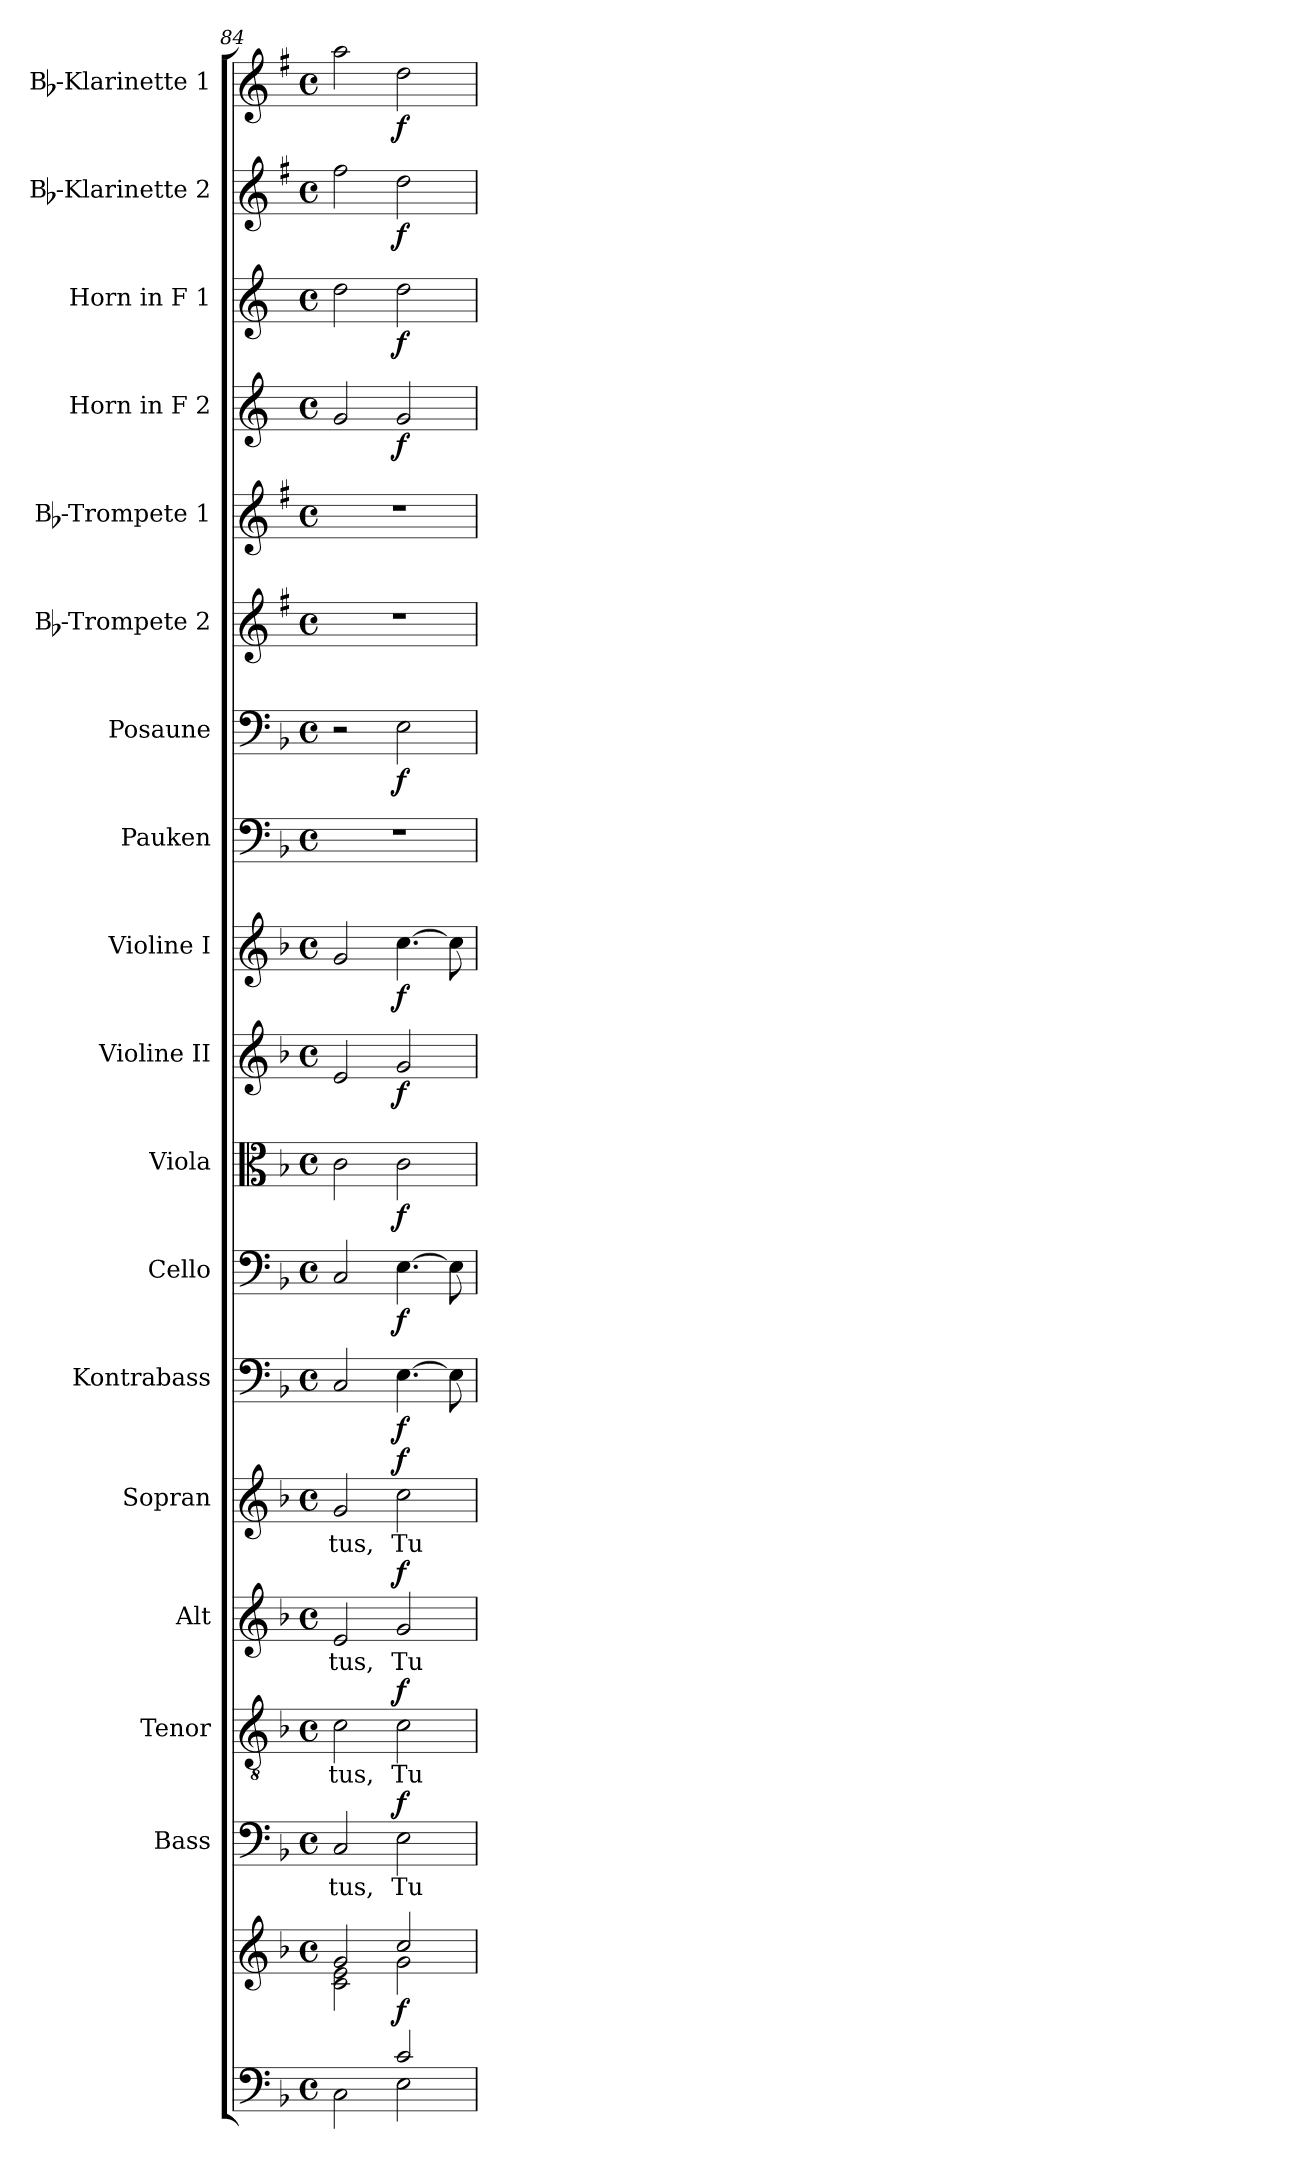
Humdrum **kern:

**kern	**kern	**dynam	**kern	**text	**dynam	**kern	**text	**dynam	**kern	**text	**dynam	**kern	**text	**dynam	**kern	**dynam	**kern	**dynam	**kern	**dynam	**kern	**dynam	**kern	**dynam	**kern	**kern	**dynam	**kern	**kern	**kern	**dynam	**kern	**dynam	**kern	**dynam	**kern	**dynam
*part18	*part18	*part18	*part17	*part17	*part17	*part16	*part16	*part16	*part15	*part15	*part15	*part14	*part14	*part14	*part13	*part13	*part12	*part12	*part11	*part11	*part10	*part10	*part9	*part9	*part8	*part7	*part7	*part6	*part5	*part4	*part4	*part3	*part3	*part2	*part2	*part1	*part1
*staff19	*staff18	*staff18/19	*staff17	*staff17	*staff17	*staff16	*staff16	*staff16	*staff15	*staff15	*staff15	*staff14	*staff14	*staff14	*staff13	*staff13	*staff12	*staff12	*staff11	*staff11	*staff10	*staff10	*staff9	*staff9	*staff8	*staff7	*staff7	*staff6	*staff5	*staff4	*staff4	*staff3	*staff3	*staff2	*staff2	*staff1	*staff1
*	*	*	*I"Bass	*	*	*I"Tenor	*	*	*I"Alt	*	*	*I"Sopran	*	*	*I"Kontrabass	*	*I"Cello	*	*I"Viola	*	*I"Violine II	*	*I"Violine I	*	*I"Pauken	*I"Posaune	*	*I"Bb-Trompete 2	*I"Bb-Trompete 1	*I"Horn in F 2	*	*I"Horn in F 1	*	*I"Bb-Klarinette 2	*	*I"Bb-Klarinette 1	*
*	*	*	*I'B.	*	*	*I'T.	*	*	*I'A.	*	*	*I'S.	*	*	*I'Kb.	*	*	*	*I'Vla.	*	*I'Vl. II	*	*I'Vl. I	*	*I'Pk.	*I'Pos.	*	*I'Bb Trp. 2	*I'Bb Trp. 1	*	*	*	*	*I'Bb Kl. 2	*	*I'Bb Kl. 1	*
*clefF4	*clefG2	*	*clefF4	*	*	*clefGv2	*	*	*clefG2	*	*	*clefG2	*	*	*clefF4	*	*clefF4	*	*clefC3	*	*clefG2	*	*clefG2	*	*clefF4	*clefF4	*	*clefG2	*clefG2	*clefG2	*	*clefG2	*	*clefG2	*	*clefG2	*
*	*	*	*	*	*	*	*	*	*	*	*	*	*	*	*ITrd7c12	*	*	*	*	*	*	*	*	*	*	*	*	*ITrd1c2	*ITrd1c2	*ITrd4c7	*	*ITrd4c7	*	*ITrd1c2	*	*ITrd1c2	*
*k[b-]	*k[b-]	*	*k[b-]	*	*	*k[b-]	*	*	*k[b-]	*	*	*k[b-]	*	*	*k[b-]	*	*k[b-]	*	*k[b-]	*	*k[b-]	*	*k[b-]	*	*k[b-]	*k[b-]	*	*k[b-]	*k[b-]	*k[b-]	*	*k[b-]	*	*k[b-]	*	*k[b-]	*
*F:	*F:	*	*F:	*	*	*F:	*	*	*F:	*	*	*F:	*	*	*F:	*	*F:	*	*F:	*	*F:	*	*F:	*	*F:	*F:	*	*F:	*F:	*F:	*	*F:	*	*F:	*	*F:	*
*M4/4	*M4/4	*	*M4/4	*	*	*M4/4	*	*	*M4/4	*	*	*M4/4	*	*	*M4/4	*	*M4/4	*	*M4/4	*	*M4/4	*	*M4/4	*	*M4/4	*M4/4	*	*M4/4	*M4/4	*M4/4	*	*M4/4	*	*M4/4	*	*M4/4	*
*met(c)	*met(c)	*	*met(c)	*	*	*met(c)	*	*	*met(c)	*	*	*met(c)	*	*	*met(c)	*	*met(c)	*	*met(c)	*	*met(c)	*	*met(c)	*	*met(c)	*met(c)	*	*met(c)	*met(c)	*met(c)	*	*met(c)	*	*met(c)	*	*met(c)	*
=84	=84	=84	=84	=84	=84	=84	=84	=84	=84	=84	=84	=84	=84	=84	=84	=84	=84	=84	=84	=84	=84	=84	=84	=84	=84	=84	=84	=84	=84	=84	=84	=84	=84	=84	=84	=84	=84
*^	*^	*	*	*	*	*	*	*	*	*	*	*	*	*	*	*	*	*	*	*	*	*	*	*	*	*	*	*	*	*	*	*	*	*	*	*	*
!	!	!	!	!	!	!LO:LY:b	!	!	!LO:LY:b	!	!	!LO:LY:b	!	!	!LO:LY:b	!	!	!	!	!	!	!	!	!	!	!	!	!	!	!	!	!	!	!	!	!	!	!	!
2ryy	2C\	2g/	2c\ 2e\	.	2C/	-tus,	.	2c\	-tus,	.	2e/	-tus,	.	2g/	-tus,	.	2CC/	.	2C/	.	2c\	.	2e/	.	2g/	.	1r	2r	.	1r	1r	2c/	.	2g\	.	2ee\	.	2gg\	.
!	!	!	!	!LO:DY:b	!	!LO:LY:b	!LO:DY:a	!	!LO:LY:b	!LO:DY:a	!	!LO:LY:b	!LO:DY:a	!	!LO:LY:b	!LO:DY:a	!	!LO:DY:b	!	!LO:DY:b	!	!LO:DY:b	!	!LO:DY:b	!	!LO:DY:b	!	!	!LO:DY:b	!	!	!	!LO:DY:b	!	!LO:DY:b	!	!LO:DY:b	!	!LO:DY:b
2c/	2E\	2cc/	2g\	f	2E\	Tu	f	2c\	Tu	f	2g/	Tu	f	2cc\	Tu	f	[4.EE\	f	[4.E\	f	2c\	f	2g/	f	[4.cc\	f	.	2E\	f	.	.	2c/	f	2g\	f	2cc\	f	2cc\	f
.	.	.	.	.	.	.	.	.	.	.	.	.	.	.	.	.	8EE\]	.	8E\]	.	.	.	.	.	8cc\]	.	.	.	.	.	.	.	.	.	.	.	.	.	.
*v	*v	*	*	*	*	*	*	*	*	*	*	*	*	*	*	*	*	*	*	*	*	*	*	*	*	*	*	*	*	*	*	*	*	*	*	*	*	*	*
*	*v	*v	*	*	*	*	*	*	*	*	*	*	*	*	*	*	*	*	*	*	*	*	*	*	*	*	*	*	*	*	*	*	*	*	*	*	*	*
=	=	=	=	=	=	=	=	=	=	=	=	=	=	=	=	=	=	=	=	=	=	=	=	=	=	=	=	=	=	=	=	=	=	=	=	=	=
*-	*-	*-	*-	*-	*-	*-	*-	*-	*-	*-	*-	*-	*-	*-	*-	*-	*-	*-	*-	*-	*-	*-	*-	*-	*-	*-	*-	*-	*-	*-	*-	*-	*-	*-	*-	*-	*-
